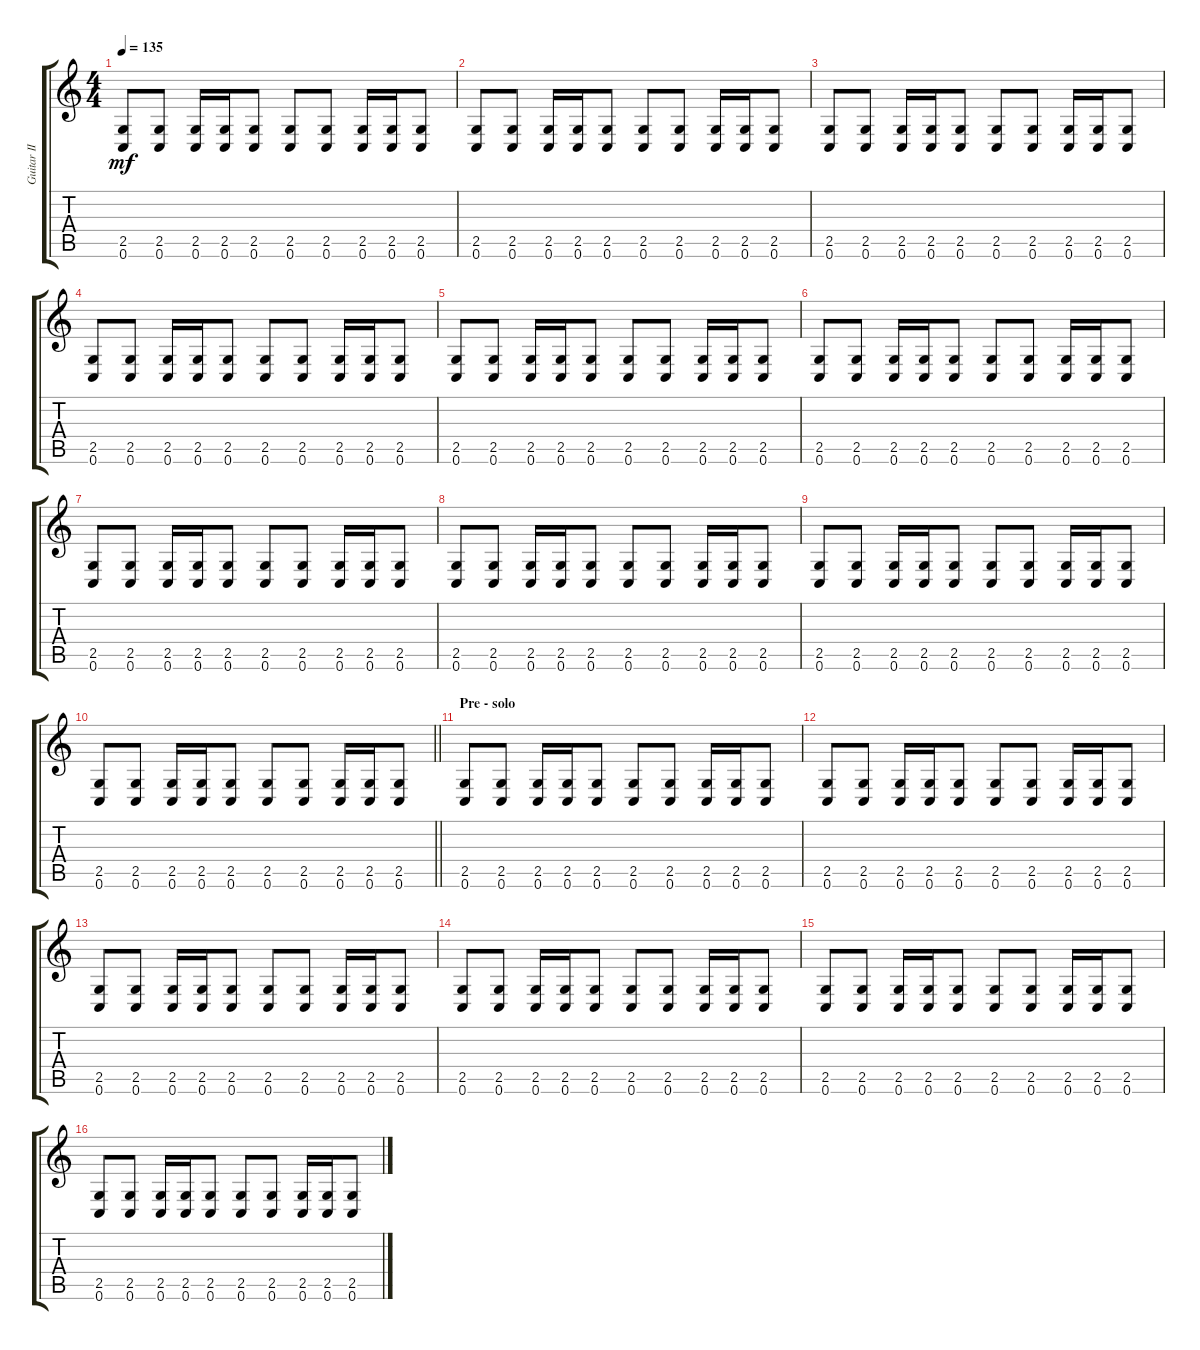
\track ("Guitar II" "Guitar II") {instrument distortionguitar}
\staff {score tabs}
\tuning (C4 G3 Eb3 Bb2 F2 C2) {hide}
\ts (4 4)
\tempo 135
\clef g2
\ks c
(2.5 0.6).8{dy mf} (2.5 0.6).8 (2.5 0.6).16 (2.5 0.6).16 (2.5 0.6).8 (2.5 0.6).8 (2.5 0.6).8 (2.5 0.6).16 (2.5 0.6).16 (2.5 0.6).8 |
(2.5 0.6).8 (2.5 0.6).8 (2.5 0.6).16 (2.5 0.6).16 (2.5 0.6).8 (2.5 0.6).8 (2.5 0.6).8 (2.5 0.6).16 (2.5 0.6).16 (2.5 0.6).8 |
(2.5 0.6).8 (2.5 0.6).8 (2.5 0.6).16 (2.5 0.6).16 (2.5 0.6).8 (2.5 0.6).8 (2.5 0.6).8 (2.5 0.6).16 (2.5 0.6).16 (2.5 0.6).8 |
(2.5 0.6).8 (2.5 0.6).8 (2.5 0.6).16 (2.5 0.6).16 (2.5 0.6).8 (2.5 0.6).8 (2.5 0.6).8 (2.5 0.6).16 (2.5 0.6).16 (2.5 0.6).8 |
(2.5 0.6).8 (2.5 0.6).8 (2.5 0.6).16 (2.5 0.6).16 (2.5 0.6).8 (2.5 0.6).8 (2.5 0.6).8 (2.5 0.6).16 (2.5 0.6).16 (2.5 0.6).8 |
(2.5 0.6).8 (2.5 0.6).8 (2.5 0.6).16 (2.5 0.6).16 (2.5 0.6).8 (2.5 0.6).8 (2.5 0.6).8 (2.5 0.6).16 (2.5 0.6).16 (2.5 0.6).8 |
(2.5 0.6).8 (2.5 0.6).8 (2.5 0.6).16 (2.5 0.6).16 (2.5 0.6).8 (2.5 0.6).8 (2.5 0.6).8 (2.5 0.6).16 (2.5 0.6).16 (2.5 0.6).8 |
(2.5 0.6).8 (2.5 0.6).8 (2.5 0.6).16 (2.5 0.6).16 (2.5 0.6).8 (2.5 0.6).8 (2.5 0.6).8 (2.5 0.6).16 (2.5 0.6).16 (2.5 0.6).8 |
(2.5 0.6).8 (2.5 0.6).8 (2.5 0.6).16 (2.5 0.6).16 (2.5 0.6).8 (2.5 0.6).8 (2.5 0.6).8 (2.5 0.6).16 (2.5 0.6).16 (2.5 0.6).8 |
\barLineRight lightlight
(2.5 0.6).8 (2.5 0.6).8 (2.5 0.6).16 (2.5 0.6).16 (2.5 0.6).8 (2.5 0.6).8 (2.5 0.6).8 (2.5 0.6).16 (2.5 0.6).16 (2.5 0.6).8 |
\section ("" "Pre - solo")
(2.5 0.6).8 (2.5 0.6).8 (2.5 0.6).16 (2.5 0.6).16 (2.5 0.6).8 (2.5 0.6).8 (2.5 0.6).8 (2.5 0.6).16 (2.5 0.6).16 (2.5 0.6).8 |
(2.5 0.6).8 (2.5 0.6).8 (2.5 0.6).16 (2.5 0.6).16 (2.5 0.6).8 (2.5 0.6).8 (2.5 0.6).8 (2.5 0.6).16 (2.5 0.6).16 (2.5 0.6).8 |
(2.5 0.6).8 (2.5 0.6).8 (2.5 0.6).16 (2.5 0.6).16 (2.5 0.6).8 (2.5 0.6).8 (2.5 0.6).8 (2.5 0.6).16 (2.5 0.6).16 (2.5 0.6).8 |
(2.5 0.6).8 (2.5 0.6).8 (2.5 0.6).16 (2.5 0.6).16 (2.5 0.6).8 (2.5 0.6).8 (2.5 0.6).8 (2.5 0.6).16 (2.5 0.6).16 (2.5 0.6).8 |
(2.5 0.6).8 (2.5 0.6).8 (2.5 0.6).16 (2.5 0.6).16 (2.5 0.6).8 (2.5 0.6).8 (2.5 0.6).8 (2.5 0.6).16 (2.5 0.6).16 (2.5 0.6).8 |
(2.5 0.6).8 (2.5 0.6).8 (2.5 0.6).16 (2.5 0.6).16 (2.5 0.6).8 (2.5 0.6).8 (2.5 0.6).8 (2.5 0.6).16 (2.5 0.6).16 (2.5 0.6).8
